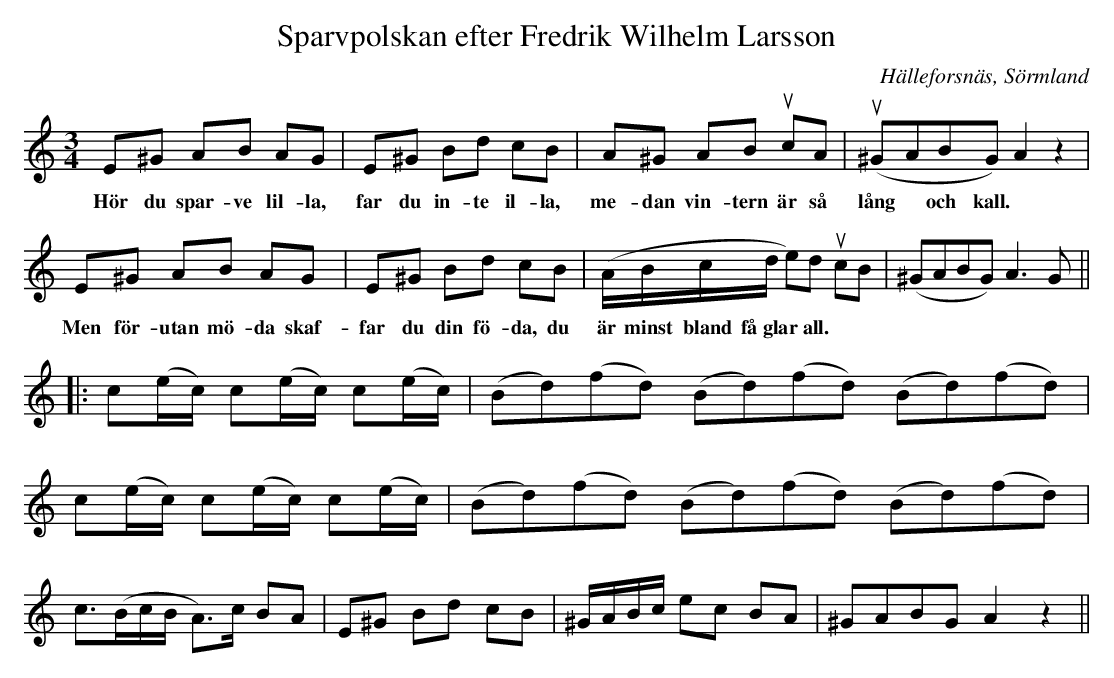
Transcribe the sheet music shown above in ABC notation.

X:1
T:Sparvpolskan efter Fredrik Wilhelm Larsson
O:Hälleforsnäs, Sörmland
M:3/4
L:1/8
K:Am
E^G AB AG | E^G Bd cB | A^G AB ucA | (u^GABG) A2 z2 |
w: Hör du spar-ve lil-la, far du in-te il-la, me-dan vin-tern är så lång ~ och~ kall.
E^G AB AG | E^G Bd cB | (A/B/c/d/ e)d ucB | (^GABG) A2>G2 ||
w: Men för-utan mö-da skaf-far du din fö-da, du är minst bland få~glar~all.
|: c(e/c/) c(e/c/) c(e/c/) | (Bd)(fd) (Bd)(fd) (Bd)(fd) |
   c(e/c/) c(e/c/) c(e/c/) | (Bd)(fd) (Bd)(fd) (Bd)(fd) |
   c3/2(B/c/B/ A>)c BA | E^G Bd cB | ^G/A/B/c/ ec BA | ^GABG A2 z2 ||
